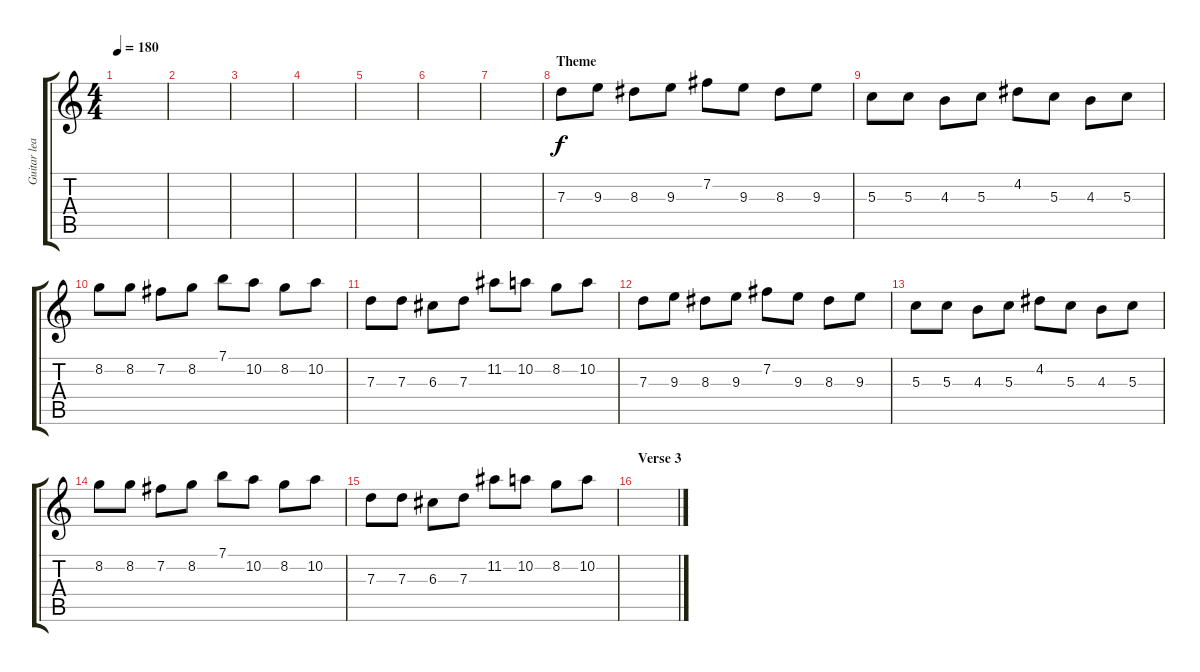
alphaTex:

\track ("Guitar lead" "Guitar lea") {instrument distortionguitar}
\staff {score tabs}
\tuning (E4 B3 G3 D3 A2 E2) {hide}
\ts (4 4)
\tempo 180
\clef g2
\ks c
|
|
|
|
|
|
|
\section ("" "Theme")
7.3.8 9.3.8 8.3.8 9.3.8 7.2.8 9.3.8 8.3.8 9.3.8 |
5.3.8 5.3.8 4.3.8 5.3.8 4.2.8 5.3.8 4.3.8 5.3.8 |
8.2.8 8.2.8 7.2.8 8.2.8 7.1.8 10.2.8 8.2.8 10.2.8 |
7.3.8 7.3.8 6.3.8 7.3.8 11.2.8 10.2.8 8.2.8 10.2.8 |
7.3.8 9.3.8 8.3.8 9.3.8 7.2.8 9.3.8 8.3.8 9.3.8 |
5.3.8 5.3.8 4.3.8 5.3.8 4.2.8 5.3.8 4.3.8 5.3.8 |
8.2.8 8.2.8 7.2.8 8.2.8 7.1.8 10.2.8 8.2.8 10.2.8 |
7.3.8 7.3.8 6.3.8 7.3.8 11.2.8 10.2.8 8.2.8 10.2.8 |
\section ("" "Verse 3")
